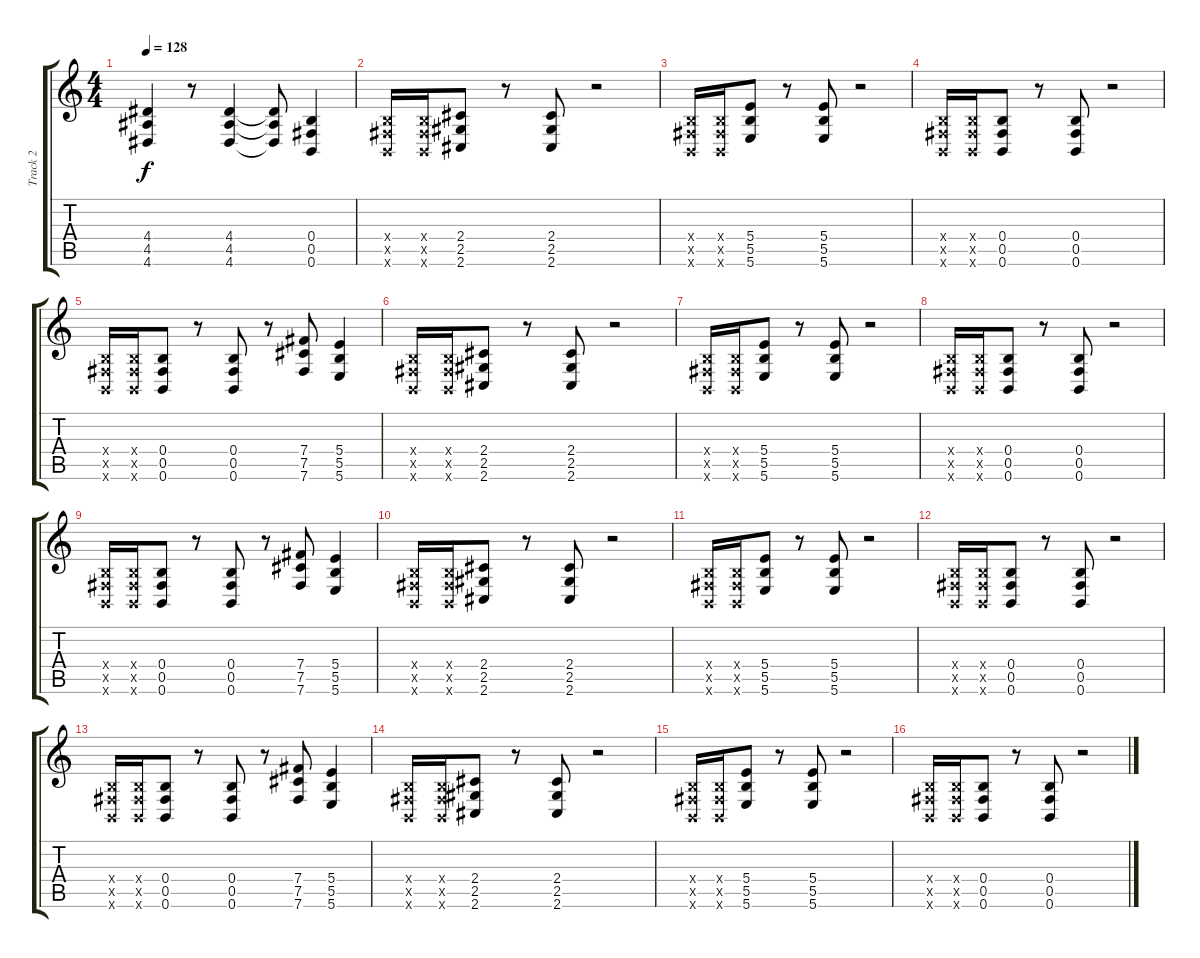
\track ("Track 2" "Track 2") {instrument distortionguitar}
\staff {score tabs}
\tuning (Db4 Ab3 E3 B2 Gb2 B1) {hide}
\ts (4 4)
\tempo 128
\clef g2
\ks c
(4.4 4.5 4.6).4{dy f} r.8 (4.4 4.5 4.6).4 (4.4{t} 4.5{t} 4.6{t}).8 (0.4 0.5 0.6).4 |
(0.4{x} 0.5{x} 0.6{x}).16 (0.4{x} 0.5{x} 0.6{x}).16 (2.4 2.5 2.6).8 r.8 (2.4 2.5 2.6).8 r.2 |
(0.4{x} 0.5{x} 0.6{x}).16 (0.4{x} 0.5{x} 0.6{x}).16 (5.4 5.5 5.6).8 r.8 (5.4 5.5 5.6).8 r.2 |
(0.4{x} 0.5{x} 0.6{x}).16 (0.4{x} 0.5{x} 0.6{x}).16 (0.4 0.5 0.6).8 r.8 (0.4 0.5 0.6).8 r.2 |
(0.4{x} 0.5{x} 0.6{x}).16 (0.4{x} 0.5{x} 0.6{x}).16 (0.4 0.5 0.6).8 r.8 (0.4 0.5 0.6).8 r.8 (7.4 7.5 7.6).8 (5.4 5.5 5.6).4 |
(0.4{x} 0.5{x} 0.6{x}).16 (0.4{x} 0.5{x} 0.6{x}).16 (2.4 2.5 2.6).8 r.8 (2.4 2.5 2.6).8 r.2 |
(0.4{x} 0.5{x} 0.6{x}).16 (0.4{x} 0.5{x} 0.6{x}).16 (5.4 5.5 5.6).8 r.8 (5.4 5.5 5.6).8 r.2 |
(0.4{x} 0.5{x} 0.6{x}).16 (0.4{x} 0.5{x} 0.6{x}).16 (0.4 0.5 0.6).8 r.8 (0.4 0.5 0.6).8 r.2 |
(0.4{x} 0.5{x} 0.6{x}).16 (0.4{x} 0.5{x} 0.6{x}).16 (0.4 0.5 0.6).8 r.8 (0.4 0.5 0.6).8 r.8 (7.4 7.5 7.6).8 (5.4 5.5 5.6).4 |
(0.4{x} 0.5{x} 0.6{x}).16 (0.4{x} 0.5{x} 0.6{x}).16 (2.4 2.5 2.6).8 r.8 (2.4 2.5 2.6).8 r.2 |
(0.4{x} 0.5{x} 0.6{x}).16 (0.4{x} 0.5{x} 0.6{x}).16 (5.4 5.5 5.6).8 r.8 (5.4 5.5 5.6).8 r.2 |
(0.4{x} 0.5{x} 0.6{x}).16 (0.4{x} 0.5{x} 0.6{x}).16 (0.4 0.5 0.6).8 r.8 (0.4 0.5 0.6).8 r.2 |
(0.4{x} 0.5{x} 0.6{x}).16 (0.4{x} 0.5{x} 0.6{x}).16 (0.4 0.5 0.6).8 r.8 (0.4 0.5 0.6).8 r.8 (7.4 7.5 7.6).8 (5.4 5.5 5.6).4 |
(0.4{x} 0.5{x} 0.6{x}).16 (0.4{x} 0.5{x} 0.6{x}).16 (2.4 2.5 2.6).8 r.8 (2.4 2.5 2.6).8 r.2 |
(0.4{x} 0.5{x} 0.6{x}).16 (0.4{x} 0.5{x} 0.6{x}).16 (5.4 5.5 5.6).8 r.8 (5.4 5.5 5.6).8 r.2 |
(0.4{x} 0.5{x} 0.6{x}).16 (0.4{x} 0.5{x} 0.6{x}).16 (0.4 0.5 0.6).8 r.8 (0.4 0.5 0.6).8 r.2
